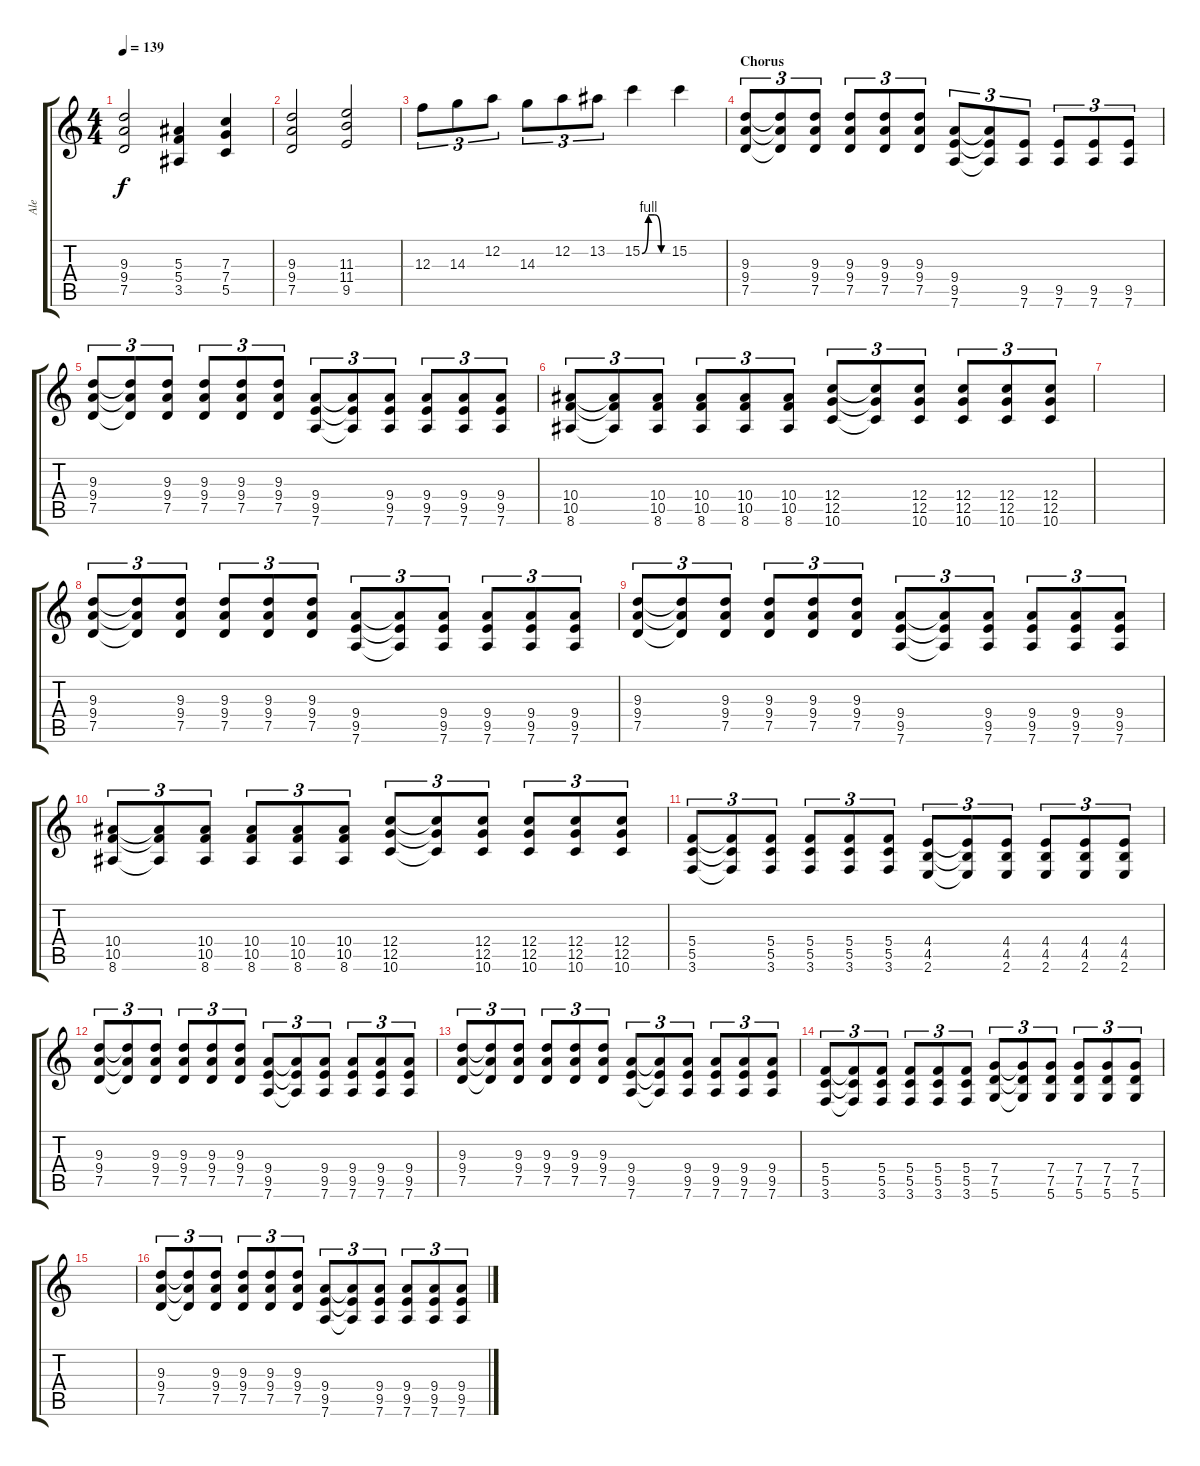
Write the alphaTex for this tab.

\track ("Ale" "Ale") {instrument distortionguitar}
\staff {score tabs}
\tuning (D4 A3 F3 C3 G2 D2) {hide}
\ts (4 4)
\tempo 139
\clef g2
\ks c
(9.3 9.4 7.5).2{dy f} (5.3 5.4 3.5).4 (7.3 7.4 5.5).4 |
(9.3 9.4 7.5).2 (11.3 11.4 9.5).2 |
12.3.8{tu (3 2)} 14.3.8{tu (3 2)} 12.2.8{tu (3 2)} 14.3.8{tu (3 2)} 12.2.8{tu (3 2)} 13.2.8{tu (3 2)} 15.2{be (custom 0 0 15 4 30 4 45 0 60 0)}.4 15.2.4 |
\section ("" "Chorus")
(9.3 9.4 7.5).8{tu (3 2)} (9.3{t} 9.4{t} 7.5{t}).8{tu (3 2)} (9.3 9.4 7.5).8{tu (3 2)} (9.3 9.4 7.5).8{tu (3 2)} (9.3 9.4 7.5).8{tu (3 2)} (9.3 9.4 7.5).8{tu (3 2)} (9.4 9.5 7.6).8{tu (3 2)} (9.4{t} 9.5{t} 7.6{t}).8{tu (3 2)} (9.5 7.6).8{tu (3 2)} (9.5 7.6).8{tu (3 2)} (9.5 7.6).8{tu (3 2)} (9.5 7.6).8{tu (3 2)} |
(9.3 9.4 7.5).8{tu (3 2)} (9.3{t} 9.4{t} 7.5{t}).8{tu (3 2)} (9.3 9.4 7.5).8{tu (3 2)} (9.3 9.4 7.5).8{tu (3 2)} (9.3 9.4 7.5).8{tu (3 2)} (9.3 9.4 7.5).8{tu (3 2)} (9.4 9.5 7.6).8{tu (3 2)} (9.4{t} 9.5{t} 7.6{t}).8{tu (3 2)} (9.4 9.5 7.6).8{tu (3 2)} (9.4 9.5 7.6).8{tu (3 2)} (9.4 9.5 7.6).8{tu (3 2)} (9.4 9.5 7.6).8{tu (3 2)} |
(10.4 10.5 8.6).8{tu (3 2)} (10.4{t} 10.5{t} 8.6{t}).8{tu (3 2)} (10.4 10.5 8.6).8{tu (3 2)} (10.4 10.5 8.6).8{tu (3 2)} (10.4 10.5 8.6).8{tu (3 2)} (10.4 10.5 8.6).8{tu (3 2)} (12.4 12.5 10.6).8{tu (3 2)} (12.4{t} 12.5{t} 10.6{t}).8{tu (3 2)} (12.4 12.5 10.6).8{tu (3 2)} (12.4 12.5 10.6).8{tu (3 2)} (12.4 12.5 10.6).8{tu (3 2)} (12.4 12.5 10.6).8{tu (3 2)} |
|
(9.3 9.4 7.5).8{tu (3 2)} (9.3{t} 9.4{t} 7.5{t}).8{tu (3 2)} (9.3 9.4 7.5).8{tu (3 2)} (9.3 9.4 7.5).8{tu (3 2)} (9.3 9.4 7.5).8{tu (3 2)} (9.3 9.4 7.5).8{tu (3 2)} (9.4 9.5 7.6).8{tu (3 2)} (9.4{t} 9.5{t} 7.6{t}).8{tu (3 2)} (9.4 9.5 7.6).8{tu (3 2)} (9.4 9.5 7.6).8{tu (3 2)} (9.4 9.5 7.6).8{tu (3 2)} (9.4 9.5 7.6).8{tu (3 2)} |
(9.3 9.4 7.5).8{tu (3 2)} (9.3{t} 9.4{t} 7.5{t}).8{tu (3 2)} (9.3 9.4 7.5).8{tu (3 2)} (9.3 9.4 7.5).8{tu (3 2)} (9.3 9.4 7.5).8{tu (3 2)} (9.3 9.4 7.5).8{tu (3 2)} (9.4 9.5 7.6).8{tu (3 2)} (9.4{t} 9.5{t} 7.6{t}).8{tu (3 2)} (9.4 9.5 7.6).8{tu (3 2)} (9.4 9.5 7.6).8{tu (3 2)} (9.4 9.5 7.6).8{tu (3 2)} (9.4 9.5 7.6).8{tu (3 2)} |
(10.4 10.5 8.6).8{tu (3 2)} (10.4{t} 10.5{t} 8.6{t}).8{tu (3 2)} (10.4 10.5 8.6).8{tu (3 2)} (10.4 10.5 8.6).8{tu (3 2)} (10.4 10.5 8.6).8{tu (3 2)} (10.4 10.5 8.6).8{tu (3 2)} (12.4 12.5 10.6).8{tu (3 2)} (12.4{t} 12.5{t} 10.6{t}).8{tu (3 2)} (12.4 12.5 10.6).8{tu (3 2)} (12.4 12.5 10.6).8{tu (3 2)} (12.4 12.5 10.6).8{tu (3 2)} (12.4 12.5 10.6).8{tu (3 2)} |
(5.4 5.5 3.6).8{tu (3 2)} (5.4{t} 5.5{t} 3.6{t}).8{tu (3 2)} (5.4 5.5 3.6).8{tu (3 2)} (5.4 5.5 3.6).8{tu (3 2)} (5.4 5.5 3.6).8{tu (3 2)} (5.4 5.5 3.6).8{tu (3 2)} (4.4 4.5 2.6).8{tu (3 2)} (4.4{t} 4.5{t} 2.6{t}).8{tu (3 2)} (4.4 4.5 2.6).8{tu (3 2)} (4.4 4.5 2.6).8{tu (3 2)} (4.4 4.5 2.6).8{tu (3 2)} (4.4 4.5 2.6).8{tu (3 2)} |
(9.3 9.4 7.5).8{tu (3 2)} (9.3{t} 9.4{t} 7.5{t}).8{tu (3 2)} (9.3 9.4 7.5).8{tu (3 2)} (9.3 9.4 7.5).8{tu (3 2)} (9.3 9.4 7.5).8{tu (3 2)} (9.3 9.4 7.5).8{tu (3 2)} (9.4 9.5 7.6).8{tu (3 2)} (9.4{t} 9.5{t} 7.6{t}).8{tu (3 2)} (9.4 9.5 7.6).8{tu (3 2)} (9.4 9.5 7.6).8{tu (3 2)} (9.4 9.5 7.6).8{tu (3 2)} (9.4 9.5 7.6).8{tu (3 2)} |
(9.3 9.4 7.5).8{tu (3 2)} (9.3{t} 9.4{t} 7.5{t}).8{tu (3 2)} (9.3 9.4 7.5).8{tu (3 2)} (9.3 9.4 7.5).8{tu (3 2)} (9.3 9.4 7.5).8{tu (3 2)} (9.3 9.4 7.5).8{tu (3 2)} (9.4 9.5 7.6).8{tu (3 2)} (9.4{t} 9.5{t} 7.6{t}).8{tu (3 2)} (9.4 9.5 7.6).8{tu (3 2)} (9.4 9.5 7.6).8{tu (3 2)} (9.4 9.5 7.6).8{tu (3 2)} (9.4 9.5 7.6).8{tu (3 2)} |
(5.4 5.5 3.6).8{tu (3 2)} (5.4{t} 5.5{t} 3.6{t}).8{tu (3 2)} (5.4 5.5 3.6).8{tu (3 2)} (5.4 5.5 3.6).8{tu (3 2)} (5.4 5.5 3.6).8{tu (3 2)} (5.4 5.5 3.6).8{tu (3 2)} (7.4 7.5 5.6).8{tu (3 2)} (7.4{t} 7.5{t} 5.6{t}).8{tu (3 2)} (7.4 7.5 5.6).8{tu (3 2)} (7.4 7.5 5.6).8{tu (3 2)} (7.4 7.5 5.6).8{tu (3 2)} (7.4 7.5 5.6).8{tu (3 2)} |
|
(9.3 9.4 7.5).8{tu (3 2)} (9.3{t} 9.4{t} 7.5{t}).8{tu (3 2)} (9.3 9.4 7.5).8{tu (3 2)} (9.3 9.4 7.5).8{tu (3 2)} (9.3 9.4 7.5).8{tu (3 2)} (9.3 9.4 7.5).8{tu (3 2)} (9.4 9.5 7.6).8{tu (3 2)} (9.4{t} 9.5{t} 7.6{t}).8{tu (3 2)} (9.4 9.5 7.6).8{tu (3 2)} (9.4 9.5 7.6).8{tu (3 2)} (9.4 9.5 7.6).8{tu (3 2)} (9.4 9.5 7.6).8{tu (3 2)}
